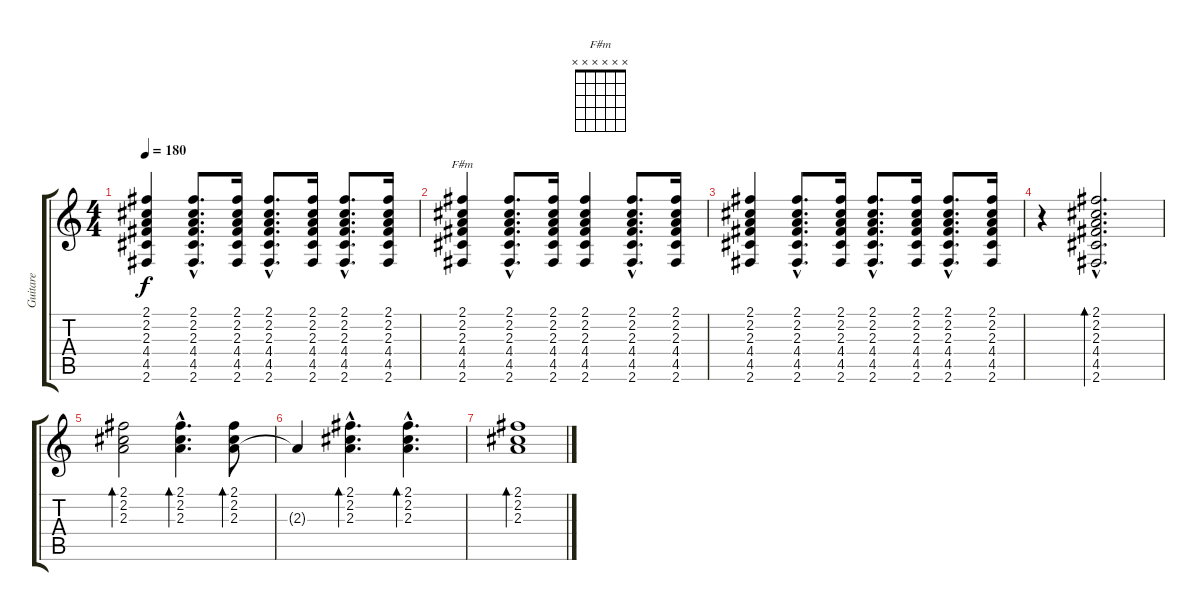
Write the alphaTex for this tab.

\track ("Guitare" "Guitare") {instrument acousticguitarsteel}
\staff {score tabs}
\tuning (E4 B3 G3 D3 A2 E2) {hide}
\chord ("F#m" x x x x x x) {firstfret 0}
\ts (4 4)
\tempo 180
\clef g2
\ks c
(2.1 2.2 2.3 4.4 4.5 2.6).4{dy f} (2.1{hac} 2.2{hac} 2.3{hac} 4.4{hac} 4.5{hac} 2.6{hac}).8{d} (2.1 2.2 2.3 4.4 4.5 2.6).16 (2.1{hac} 2.2{hac} 2.3{hac} 4.4{hac} 4.5{hac} 2.6{hac}).8{d} (2.1 2.2 2.3 4.4 4.5 2.6).16 (2.1{hac} 2.2{hac} 2.3{hac} 4.4{hac} 4.5{hac} 2.6{hac}).8{d} (2.1 2.2 2.3 4.4 4.5 2.6).16 |
(2.1 2.2 2.3 4.4 4.5 2.6).4{ch "F#m"} (2.1{hac} 2.2{hac} 2.3{hac} 4.4{hac} 4.5{hac} 2.6{hac}).8{d} (2.1 2.2 2.3 4.4 4.5 2.6).16 (2.1 2.2 2.3 4.4 4.5 2.6).4 (2.1{hac} 2.2{hac} 2.3{hac} 4.4{hac} 4.5{hac} 2.6{hac}).8{d} (2.1 2.2 2.3 4.4 4.5 2.6).16 |
(2.1 2.2 2.3 4.4 4.5 2.6).4 (2.1{hac} 2.2{hac} 2.3{hac} 4.4{hac} 4.5{hac} 2.6{hac}).8{d} (2.1 2.2 2.3 4.4 4.5 2.6).16 (2.1{hac} 2.2{hac} 2.3{hac} 4.4{hac} 4.5{hac} 2.6{hac}).8{d} (2.1 2.2 2.3 4.4 4.5 2.6).16 (2.1{hac} 2.2{hac} 2.3{hac} 4.4{hac} 4.5{hac} 2.6{hac}).8{d} (2.1 2.2 2.3 4.4 4.5 2.6).16 |
r.4 (2.1{hac} 2.2{hac} 2.3{hac} 4.4{hac} 4.5{hac} 2.6{hac}).2{d bd 240} |
(2.1 2.2 2.3).2{bd 120} (2.1{hac} 2.2{hac} 2.3{hac}).4{d bd 120} (2.1 2.2 2.3).8{bd 120} |
2.3{t}.4 (2.1{hac} 2.2{hac} 2.3{hac}).4{d bd 120} (2.1{hac} 2.2{hac} 2.3{hac}).4{d bd 120} |
(2.1 2.2 2.3).1{bd 120}
